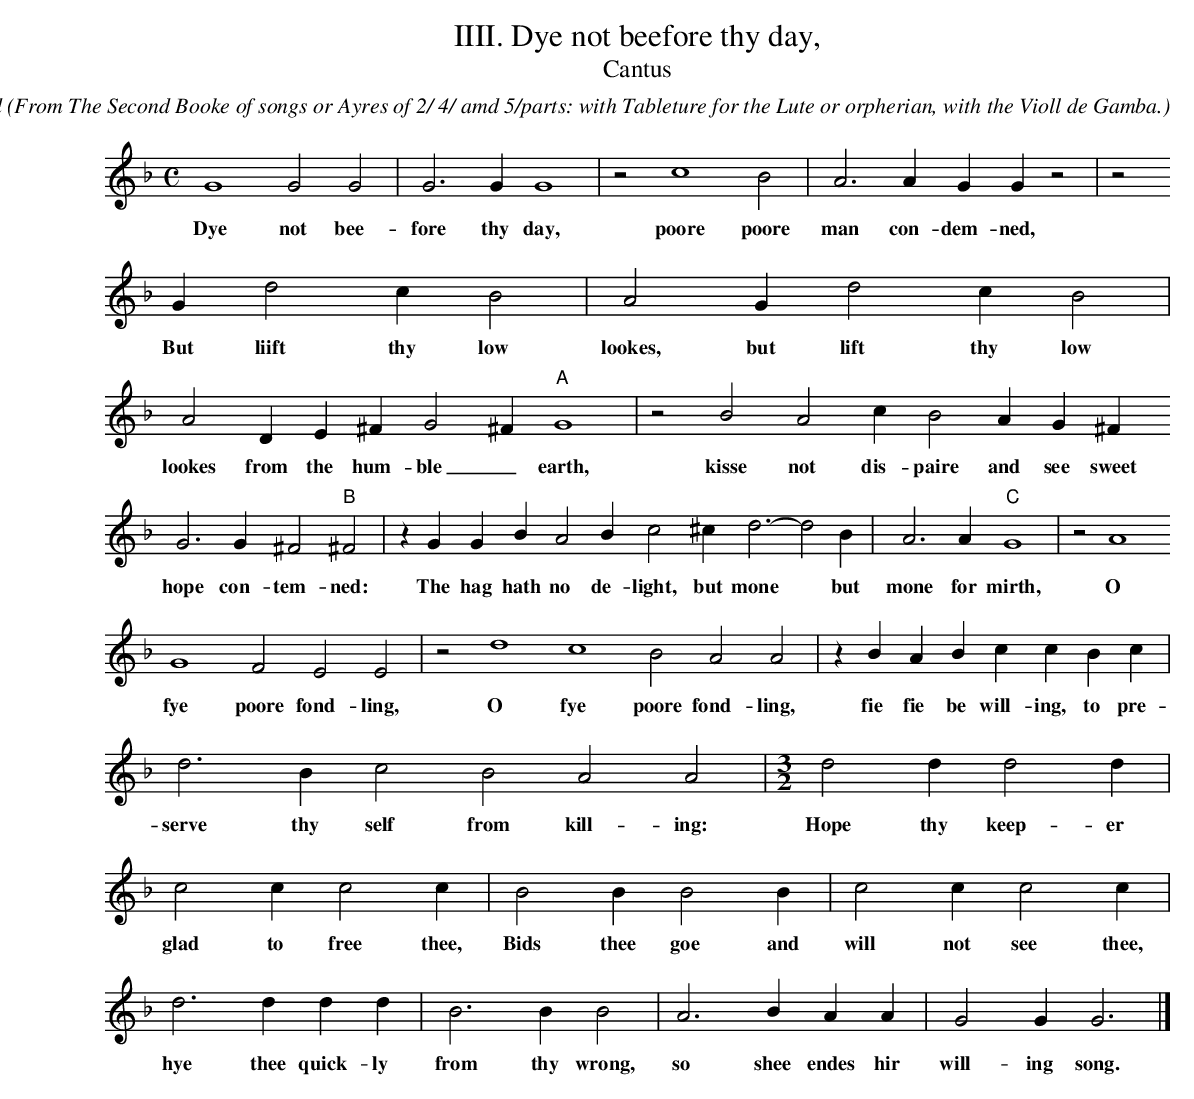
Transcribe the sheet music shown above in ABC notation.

X:1
T:IIII. Dye not beefore thy day,
T:Cantus
C: John Dowland
O: From The Second Booke of songs or Ayres of 2/ 4/ amd 5/parts: with Tableture for the Lute or orpherian, with the Violl de Gamba.
M:C
L:1/4
K:G dorian
G4 G2 G2 | G3 G G4 | z2 c4 B2 | A3 A G G z2 | z2
w:Dye not bee- fore thy day, poore poore man con- dem- ned,
G d2 c B2 | A2 G d2 c B2 | A2 D E ^F G2 ^F "A"G4 | z2 B2 A2 c B2 A G ^F
w:But liift thy low lookes, but lift thy low lookes from the hum- ble _ earth, kisse not dis- paire and see sweet
G3 G ^F2 "B"^F2 | z G G B A2 B c2 ^c d3-d2 B | A3 A "C"G4 | z2 A4
w:hope con- tem- ned: The hag hath no de- light, but mone * but mone for mirth, O
G4 F2 E2 E2 | z2 d4 c4 B2 A2 A2 | z B A B c c B c |
w:fye poore fond- ling, O fye poore fond- ling, fie fie be will- ing, to pre-
d3 B c2 B2 A2 A2 | [M:3/2][L:1/4] d2 d d2 d | c2 c c2 c | B2 B B2 B | c2 c c2 c |
w:serve thy self from kill- ing: Hope thy keep- er glad to free thee, Bids thee goe and will not see thee,
d3 d d d | B3 B B2 | A3 B A A | G2 G G3 |]
w:hye thee quick- ly from thy wrong, so shee endes hir will-ing song.
